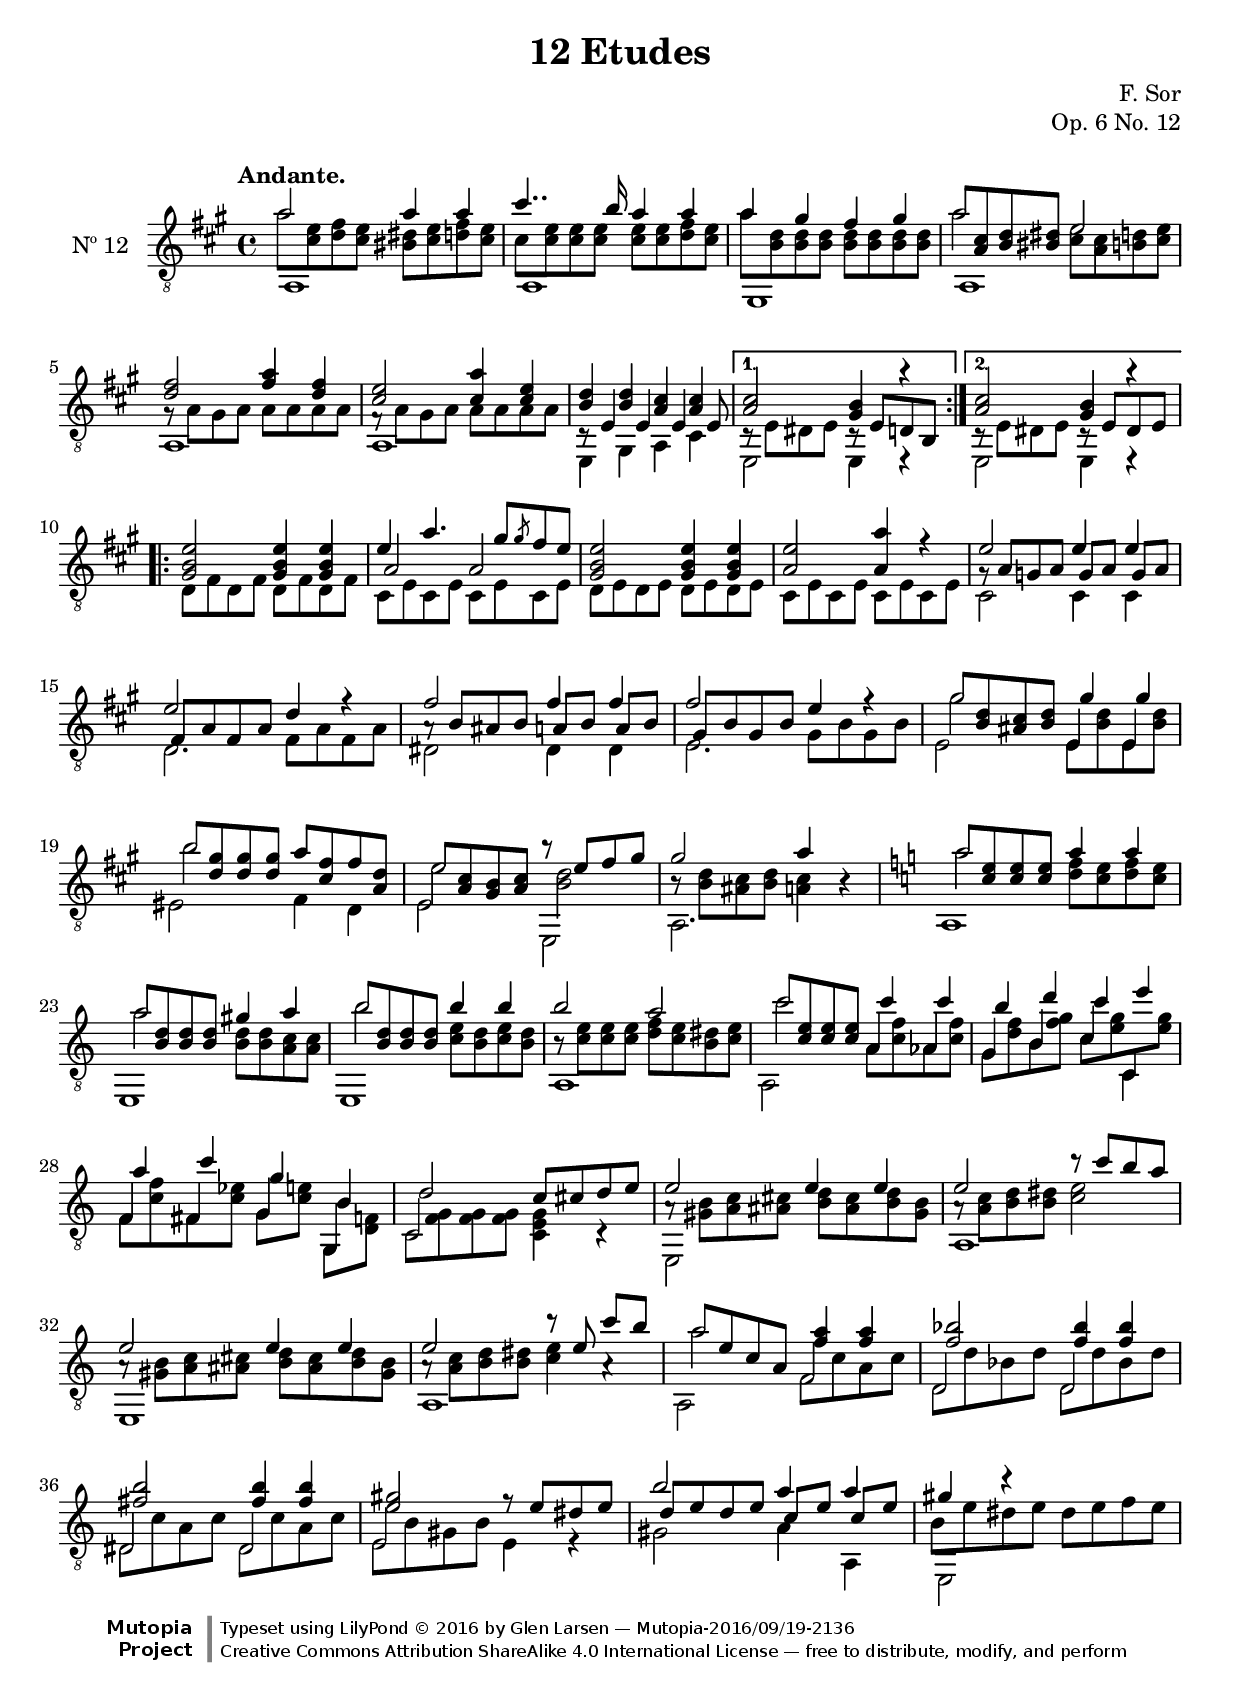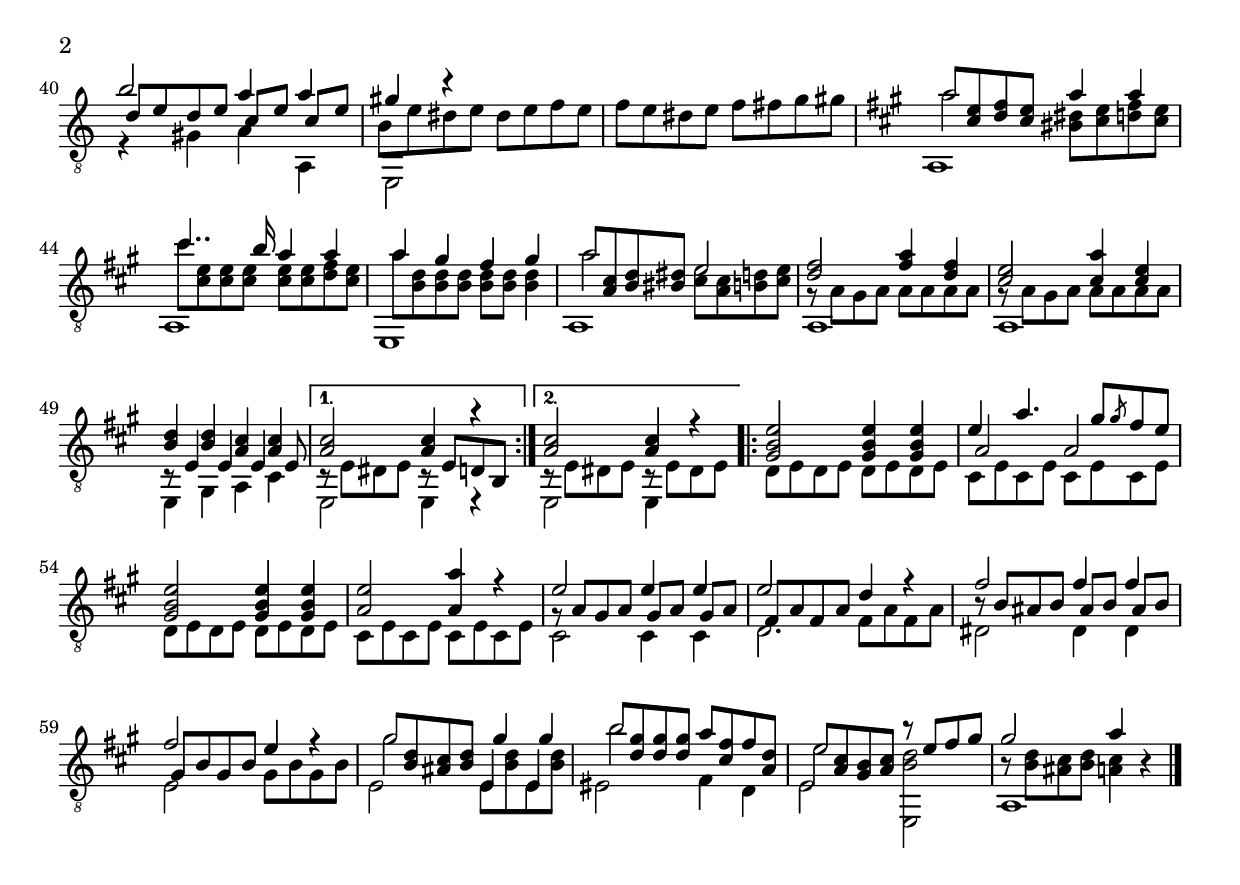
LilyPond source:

\version "2.19.35"

\header {
  title = "12 Etudes"
  composer = "F. Sor"
  opus = "Op. 6 No. 12"
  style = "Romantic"
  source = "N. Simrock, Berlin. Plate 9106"
  date = "c.1889"
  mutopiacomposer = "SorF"
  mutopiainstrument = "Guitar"
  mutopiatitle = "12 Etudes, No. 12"
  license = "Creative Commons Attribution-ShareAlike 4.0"
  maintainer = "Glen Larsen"
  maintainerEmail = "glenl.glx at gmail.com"

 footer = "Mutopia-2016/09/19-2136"
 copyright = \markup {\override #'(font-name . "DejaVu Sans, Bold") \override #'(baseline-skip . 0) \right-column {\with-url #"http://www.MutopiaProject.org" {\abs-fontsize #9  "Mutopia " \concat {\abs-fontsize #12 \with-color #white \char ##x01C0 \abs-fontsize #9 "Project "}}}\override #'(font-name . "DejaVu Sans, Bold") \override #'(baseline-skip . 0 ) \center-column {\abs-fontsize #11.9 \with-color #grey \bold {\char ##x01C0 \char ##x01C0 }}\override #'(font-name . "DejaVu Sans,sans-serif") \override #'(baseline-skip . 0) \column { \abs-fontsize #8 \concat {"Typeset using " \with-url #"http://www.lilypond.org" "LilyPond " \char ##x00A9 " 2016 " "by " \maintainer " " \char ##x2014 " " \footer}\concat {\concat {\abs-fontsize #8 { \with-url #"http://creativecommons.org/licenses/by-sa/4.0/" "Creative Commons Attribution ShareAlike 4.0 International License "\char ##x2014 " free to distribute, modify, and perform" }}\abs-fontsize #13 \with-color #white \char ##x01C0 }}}
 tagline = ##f
}

\paper {
  % add space between composer/opus markup and first staff
  markup-system-spacing #'padding = #3
  % add a little space between composer and opus
  markup-markup-spacing #'padding = #1.2
  top-margin = #8
  bottom-margin = #12
%  system-count = #8
}

mbreak = { } % { \break }
global = {
  \time 4/4
  \key a \major
}

upperVoice = \fixed c {
  \voiceOne
  \set fingeringOrientations = #'(up)
  \override Fingering.add-stem-support = ##t

  \repeat volta 2 {
    a'2 a'4 a' |
    cis''4.. b'16 a'4 a' |
    a'4 gis' fis' gis' |
    a'8 <a cis'> <b d'> <bis dis'> e'2 |
    <d' fis'>2 <fis' a'>4 <d' fis'> |

    \mbreak
    <cis' e'>2 <cis' a'>4 <cis' e'> |
    <b d'>4 q <a cis'>4 q |
  }
  \alternative {
    { <a cis'>2 <gis b>4 a'\rest | }
    { <a cis'>2 <gis b>4 a'\rest | }
  }
  \repeat volta 2 {
    <gis b e'>2 q4 q |
    e'4 a'4. gis'8 \slashedGrace {gis'8} fis' e' |

    \mbreak
    <gis b e'>2 q4 q |
    <a e'>2 <a a'>4 r |
    e'2 e'4 e' |
    e'2 d'4 r |
    fis'2 fis'4 fis'4 |

    \mbreak
    fis'2 e'4 r |
    gis'8 <b d'> <ais cis'> <b d'> e4 e |
    b'8 <d' gis'> q q a' <cis' fis'> fis' <a d'> |
    e'8 <a cis'> <gis b> <a cis'> r e' fis' gis' |
    gis'2 a'4 b4\rest |

    \mbreak
    \key a \minor
    a'8 <c' e'> q q a'4 a' |
    a'8 <b d'> q q gis'4 a' |
    b'8 <b d'> q q b'4 b' |
    b'2 a' |
    c''8 <c' e'> q q a4 aes |

    \mbreak
    g4 b c' \once\stemDown c |
    f4 fis g g, |
    c2 s |
    e'2 e'4 e' |
    e'2 r8 c'' b' a' |

    \mbreak
    e'2 e'4 e' |
    e'2 r8 e'\noBeam c'' b' |
    a'8 e' c' a f2 |
    d2 d |
    dis2 dis |
    e2 s |

    \mbreak
    \repeat unfold 2 {
      b'2 a'4 a' |
      gis'4 r s2 |
    }
    s1 |

    \mbreak
    \key a \major
    a'8 <cis' e'> <d' fis'> <cis' e'> a'4 a' |
    cis''4.. b'16 a'4 a' |
    a'4 gis' fis' gis' |
    a'8 <a cis'> <b d'> <bis dis'> e'2 |
    <d' fis'>2 <fis' a'>4 <d' fis'> |
    <cis' e'>2 <cis' a'>4 <cis' e'>4 |

    \mbreak
    <b d'>4 q <a cis'> q |
  }
  \alternative {
    { <a cis'>2 q4 r | }
    { <a cis'>2 q4 r | }
  }
  \repeat volta 2 {
    <gis b e'>2 q4 q |
    e'4 a'4. gis'8 \slashedGrace{gis'8} fis' e' |

    \mbreak
    <gis b e'>2 q4 q |
    <a e'>2 <a a'>4 r |
    e'2 e'4 e' |
    e'2 d'4 r |
    fis'2 fis'4 fis' |

    \mbreak
    fis'2 e'4 r |
    gis'8 <b d'> <ais cis'> <b d'> e4 e |
    b'8 <d' gis'> q q a' <cis' fis'> fis' <a d'> |
    e'8 <a cis'> <gis b> <a cis'> r e' fis' gis' |
    gis'2 a'4 b\rest |
  }
  \bar "|."
}

lowerVoice = \fixed c {
  \voiceTwo
  \set fingeringOrientations = #'(down)
  \override Fingering.add-stem-support = ##t

  a'8 <cis' e'> <d' fis'> <cis' e'> <bis dis'> <cis' e'> <d' fis'> <cis' e'> |
  cis'8 <cis' e'> q q q q <d' fis'> <cis' e'> |
  a'8 <b d'> q q q q q q |
  a'2 <cis' e'>8 <a cis'> <b d'> <cis' e'> |
  gis8\rest a gis a a a a a |

  f8\rest a gis a a a a a |
  e,4 gis, a, cis |
  e,2 e,4 e,\rest |
  e,2 e,4 e,\rest |
  d8 fis d fis d fis d fis |
  cis8 e cis e cis e cis e |

  d8 e d e d e d e |
  cis e cis e cis e cis e |
  cis2 cis4 cis |
  d2. s4 |
  dis2 dis4 dis |

  e2. s4 |
  gis'2 e8 <b d'> e <b d'> |
  b'2 s |
  e'2 <b d'> |
  b8\rest <b d'> <ais cis'> <b d'> <a cis'>4 s |

  a'2 <d' f'>8 <c' e'> <d' f'> <c' e'> |
  a'2 <b d'>8 q <a c'> q |
  b'2 <c' e'>8 <b d'> <c' e'> <b d'> |
  b8\rest <c' e'> q q <d' f'> <c' e'> <b dis'> <c' e'> |
  c''2 a8 <c' f'> aes <c' f'> |

  g8 <d' f'> b <f' g'> c' <e' g'> \once\stemUp c <e' g'> |
  f8 <c' f'> fis <c' ees'> g[ <c' e'>8] g,8 <d f> |
  c8 <f g> q q <c e g>4 c\rest |
  a8\rest <gis b> <a c'> <ais cis'> <b d'> <ais cis'> <b d'> <gis b> |
  a8\rest <a c'> <b d'> <b dis'> <c' e'>2 |

  a8\rest <gis b> <a c'> <ais cis'> <b d'> <ais cis'> <b d'> <gis b> |
  a8\rest <a c'> <b d'> <b dis'> <c' e'>4 a\rest |
  a'2 f8 c' a c' |
  d8 d' bes d' d d' bes d' |
  dis8 c' a c' dis c' a c' |
  e8 b gis b e4 e\rest |

  gis2 a4 a, |
  e,2 s |
  r4 gis a a, |
  e,2 s |
  s1 |

  a'2 <bis dis'>8 <cis' e'> <d' fis'> <cis' e'> |
  cis''8 <cis' e'> q q q q <d' fis'> <cis' e'> |
  a'8 <b d'> q q q q q4 |
  a'2 <cis' e'>8 <a cis'> <b d'> <cis' e'> |
  \repeat unfold 2 { g8\rest a gis a a a a a | }

  e,4 gis, a, cis |
  e,2 e,4 r |
  e,2 e,4 s |
  d8 e d e d e d e |
  cis8 e cis e cis e cis e |

  d8 e d e d e d e
  cis8 e cis e cis e cis e |
  cis2 cis4 cis |
  d2. s4 |
  dis2 dis4 dis |

  e2 gis8 b gis b |
  gis'2 e8 <b d'> e <b d'> |
  b'2 fis4 d |
  e'2 <e, b d'>2 |
  b8\rest <b d'> <ais cis'> <b d'> <a cis'>4 s |
}

middleVoice = \fixed c {
  \voiceThree
  \set fingeringOrientations = #'(down)
  \override Fingering.add-stem-support = ##t

  a,1 |
  a,1 |
  e,1 |
  a,1 |
  a,1 |

  a,1 |
  c8\rest e4 e e e8 |
  \stemDown c8\rest e8 dis e \stemUp c8\rest e d b, |
  \stemDown c8\rest e8 dis e \stemUp c8\rest e dis e |
  s1 |
  a2 a |

  s1*2 |
  g8\rest a g a g[ a] g a |
  fis8 a fis a \stemDown fis a fis a |
  \stemUp a8\rest b ais b a[ b] a b |

  gis8 b gis b \stemDown gis b gis b |
  e2 \stemUp gis'4 gis' |
  \stemDown eis2 fis4 d |
  e2 e, |
  a,2. s4 |

  a,1 |
  e,1 |
  e,1 |
  a,1 |
  a,2 \stemUp c''4 c''

  b'4 d'' c'' e'' |
  a'4 c'' g' b |
  d'2 c'8 cis' d' e' |
  \stemDown e,2 s |
  a,1 |

  e,1 |
  a,1 |
  a,2 \stemUp <f' a'>4 q |
  <f' bes'>2 q4 q |
  <fis' b'>2 q4 q |
  <e' gis'>2 f'8\rest e' dis' e' |

  \repeat unfold 2 {
    \stemUp d'8 e' d' e' c'[ e'] c' e' |
    \stemDown b8 e' dis' e' dis' e' f' e' |
  }
  f'8 e' dis' e' f' fis' g' gis' |

  a,1 | a,1 | e,1 | a,1 | a,1 | a,1 |

  c8\rest \stemUp e4 e e e8 |
  c8\rest \stemDown e dis e c\rest \stemUp  e d b, |
  c8\rest \stemDown e dis e c\rest e dis e |
  s1 |
  \stemUp a2 a |

  s1*2 |
  g8\rest a gis a gis[ a] gis a |
  fis8 a fis a \stemDown fis a fis a |
  b8\rest \stemUp b ais b ais[ b] ais b |

  gis8 b gis b s2 |
  \once\stemDown e2 gis'4 gis' |
  \stemDown eis2 s |
  e2 s |
  a,1
}

\score {
  <<
    \new Staff = "Guitar" \with {
      midiInstrument = #"acoustic guitar (nylon)"
      instrumentName = #"Nº 12"
      \mergeDifferentlyDottedOn
      \mergeDifferentlyHeadedOn
%      \override StringNumber #'stencil = ##f
    } <<
      \global
      \clef "treble_8"
      \tempo "Andante."
      \context Voice = "upperVoice" \upperVoice
      \context Voice = "lowerVoice" \lowerVoice
      \context Voice = "middleVoice" \middleVoice
    >>
%{
    % tabs are not completely developed
    \new TabStaff = "Guitar tabs" \with {
      restrainOpenStrings = ##t
    } <<
      \clef "moderntab"
      \global
      \context TabVoice = "upperVoice" \upperVoice
      \context TabVoice = "lowerVoice" \lowerVoice
    >>
%}
  >>
  \layout {}
  \midi {
    \context { \TabStaff \remove "Staff_performer" }
    \tempo 4 = 74
  }
}
